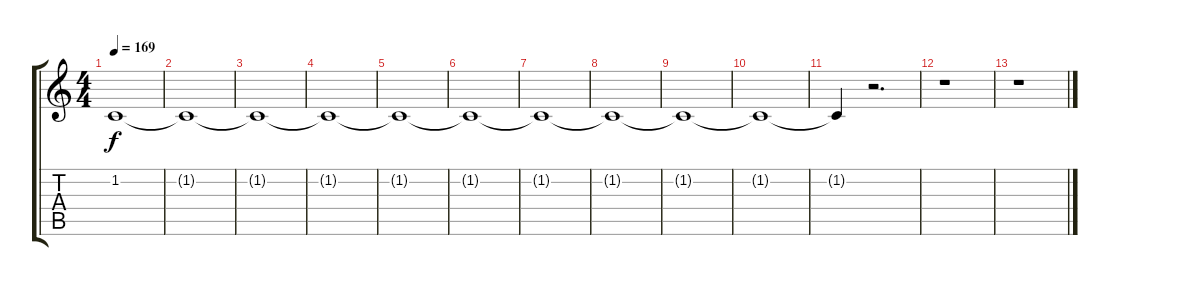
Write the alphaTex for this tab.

\track "" {instrument seashore}
\staff {score tabs}
\tuning (E4 B3 G3 D3 A2 E2) {hide}
\ts (4 4)
\tempo 169
\clef g2
\ks c
1.2{t}.1{dy f} |
1.2{t}.1 |
1.2{t}.1 |
1.2{t}.1 |
1.2{t}.1 |
1.2{t}.1 |
1.2{t}.1 |
1.2{t}.1 |
1.2{t}.1 |
1.2{t}.1 |
1.2{t}.4 r.2{d} |
r.1 |
r.1
